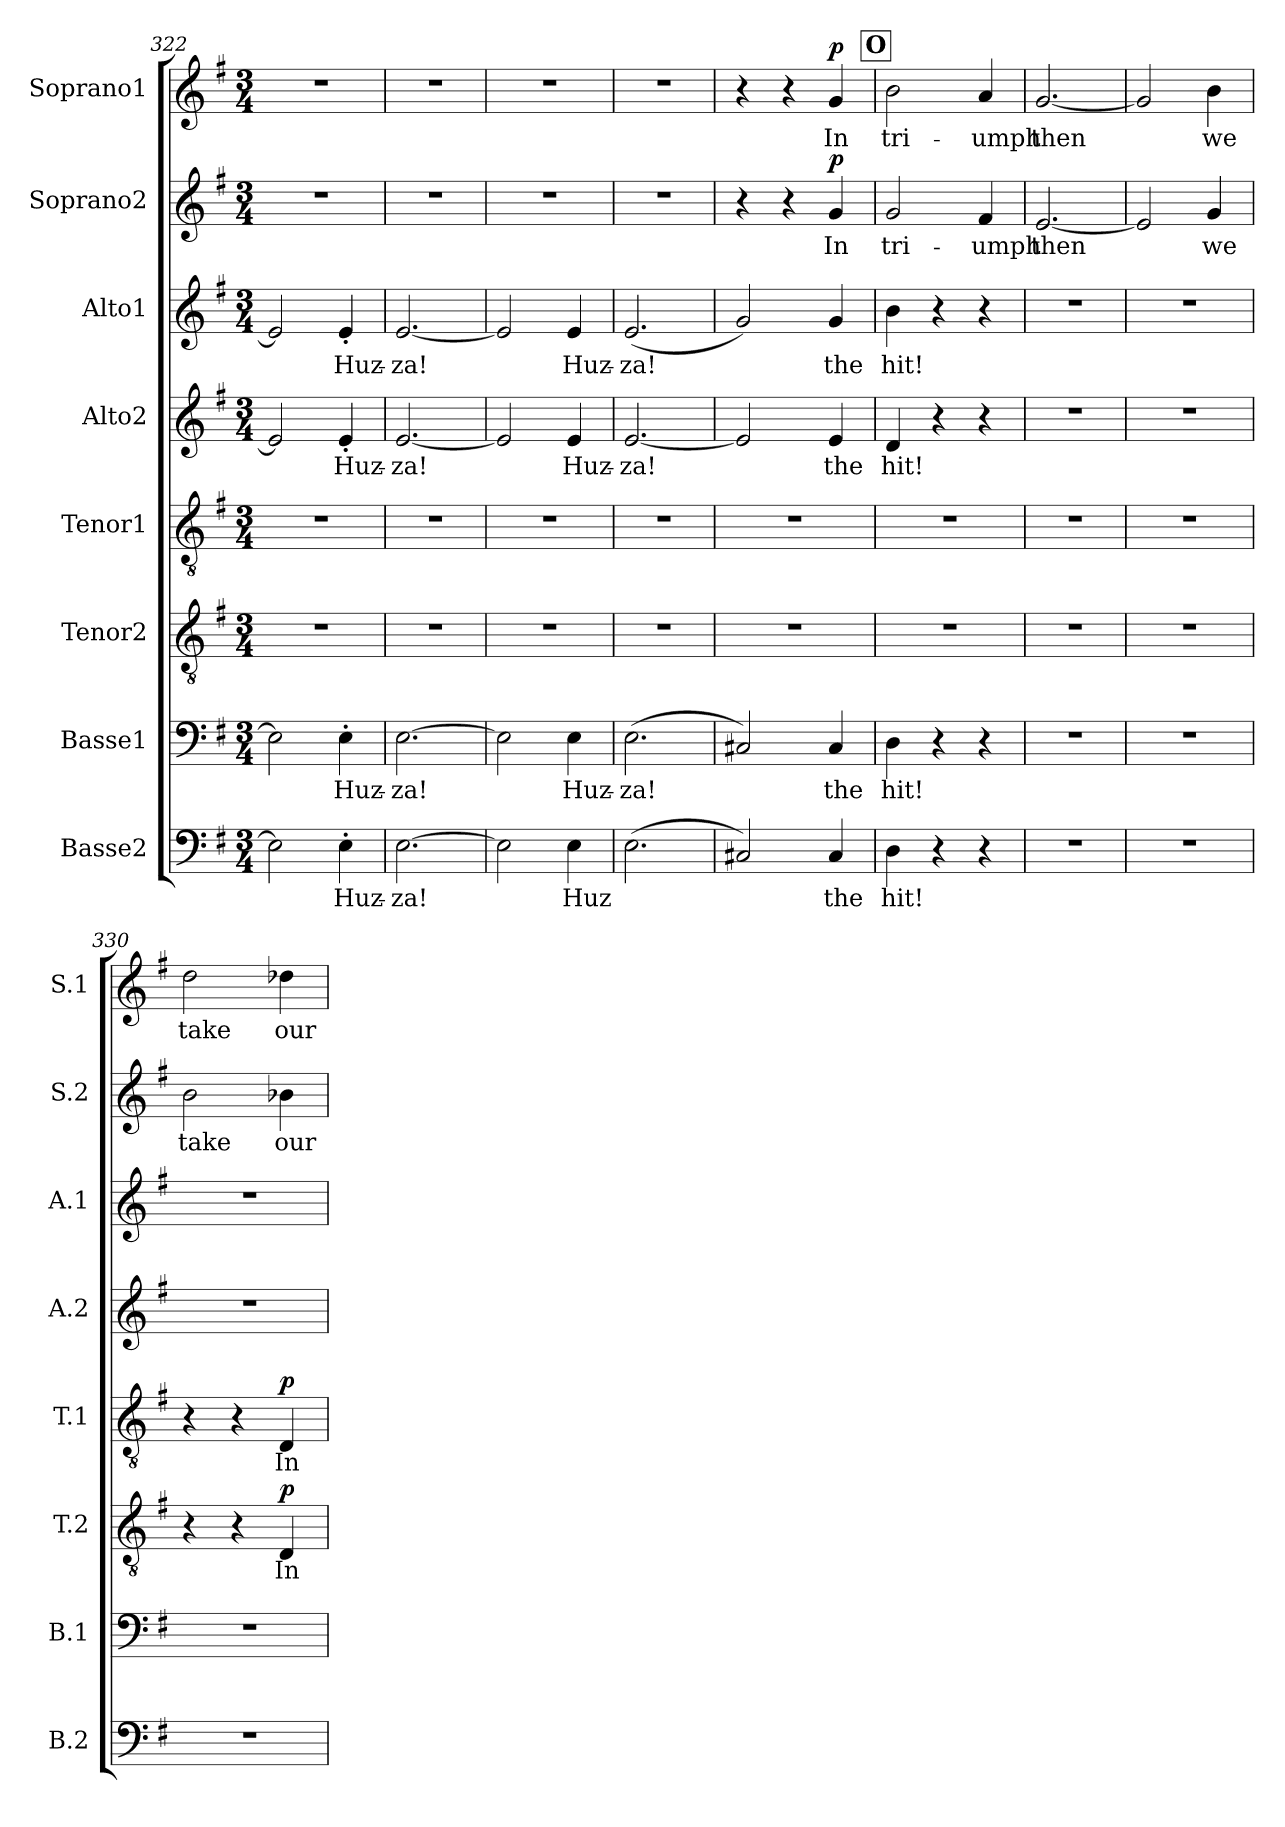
**kern	**text	**kern	**text	**kern	**text	**dynam	**kern	**text	**dynam	**kern	**text	**kern	**text	**kern	**text	**dynam	**kern	**text	**dynam
*part8	*part8	*part7	*part7	*part6	*part6	*part6	*part5	*part5	*part5	*part4	*part4	*part3	*part3	*part2	*part2	*part2	*part1	*part1	*part1
*staff8	*staff8	*staff7	*staff7	*staff6	*staff6	*staff6	*staff5	*staff5	*staff5	*staff4	*staff4	*staff3	*staff3	*staff2	*staff2	*staff2	*staff1	*staff1	*staff1
*I"Basse2	*	*I"Basse1	*	*I"Tenor2	*	*	*I"Tenor1	*	*	*I"Alto2	*	*I"Alto1	*	*I"Soprano2	*	*	*I"Soprano1	*	*
*I'B.2	*	*I'B.1	*	*I'T.2	*	*	*I'T.1	*	*	*I'A.2	*	*I'A.1	*	*I'S.2	*	*	*I'S.1	*	*
*clefF4	*	*clefF4	*	*clefGv2	*	*	*clefGv2	*	*	*clefG2	*	*clefG2	*	*clefG2	*	*	*clefG2	*	*
*k[f#]	*	*k[f#]	*	*k[f#]	*	*	*k[f#]	*	*	*k[f#]	*	*k[f#]	*	*k[f#]	*	*	*k[f#]	*	*
*M3/4	*	*M3/4	*	*M3/4	*	*	*M3/4	*	*	*M3/4	*	*M3/4	*	*M3/4	*	*	*M3/4	*	*
=322	=322	=322	=322	=322	=322	=322	=322	=322	=322	=322	=322	=322	=322	=322	=322	=322	=322	=322	=322
2E\]	.	2E\]	.	2.r	.	.	2.r	.	.	2e/]	.	2e/]	.	2.r	.	.	2.r	.	.
!	!LO:LY:b	!	!LO:LY:b	!	!	!	!	!	!	!	!LO:LY:b	!	!LO:LY:b	!	!	!	!	!	!
4E'\	Huz-	4E'\	Huz-	.	.	.	.	.	.	4e'/	Huz-	4e'/	Huz-	.	.	.	.	.	.
=323	=323	=323	=323	=323	=323	=323	=323	=323	=323	=323	=323	=323	=323	=323	=323	=323	=323	=323	=323
!	!LO:LY:b	!	!LO:LY:b	!	!	!	!	!	!	!	!LO:LY:b	!	!LO:LY:b	!	!	!	!	!	!
[2.E\	-za!	[2.E\	-za!	2.r	.	.	2.r	.	.	[2.e/	-za!	[2.e/	-za!	2.r	.	.	2.r	.	.
=324	=324	=324	=324	=324	=324	=324	=324	=324	=324	=324	=324	=324	=324	=324	=324	=324	=324	=324	=324
2E\]	.	2E\]	.	2.r	.	.	2.r	.	.	2e/]	.	2e/]	.	2.r	.	.	2.r	.	.
!	!LO:LY:b	!	!LO:LY:b	!	!	!	!	!	!	!	!LO:LY:b	!	!LO:LY:b	!	!	!	!	!	!
4E\	Huz	4E\	Huz-	.	.	.	.	.	.	4e/	Huz-	4e/	Huz-	.	.	.	.	.	.
=325	=325	=325	=325	=325	=325	=325	=325	=325	=325	=325	=325	=325	=325	=325	=325	=325	=325	=325	=325
!	!	!	!LO:LY:b	!	!	!	!	!	!	!	!LO:LY:b	!	!LO:LY:b	!	!	!	!	!	!
(2.E\	.	(2.E\	-za!	2.r	.	.	2.r	.	.	[2.e/	-za!	(2.e/	-za!	2.r	.	.	2.r	.	.
=326	=326	=326	=326	=326	=326	=326	=326	=326	=326	=326	=326	=326	=326	=326	=326	=326	=326	=326	=326
2C#X/)	.	2C#X/)	.	2.r	.	.	2.r	.	.	2e/]	.	2g/)	.	4r	.	.	4r	.	.
.	.	.	.	.	.	.	.	.	.	.	.	.	.	4r	.	.	4r	.	.
!	!LO:LY:b	!	!LO:LY:b	!	!	!	!	!	!	!	!LO:LY:b	!	!LO:LY:b	!	!LO:LY:b	!LO:DY:a	!	!LO:LY:b	!LO:DY:a
4C#/	the	4C#/	the	.	.	.	.	.	.	4e/	the	4g/	the	4g/	In	p	4g/	In	p
!!LO:REH:place=s1:a:B:fs=14:t=O
=327	=327	=327	=327	=327	=327	=327	=327	=327	=327	=327	=327	=327	=327	=327	=327	=327	=327	=327	=327
!	!LO:LY:b	!	!LO:LY:b	!	!	!	!	!	!	!	!LO:LY:b	!	!LO:LY:b	!	!LO:LY:b	!	!	!LO:LY:b	!
4D\	hit!	4D\	hit!	2.r	.	.	2.r	.	.	4d/	hit!	4b\	hit!	2g/	tri-	.	2b\	tri-	.
4r	.	4r	.	.	.	.	.	.	.	4r	.	4r	.	.	.	.	.	.	.
!	!	!	!	!	!	!	!	!	!	!	!	!	!	!	!LO:LY:b	!	!	!LO:LY:b	!
4r	.	4r	.	.	.	.	.	.	.	4r	.	4r	.	4f#/	-umph	.	4a/	-umph	.
=328	=328	=328	=328	=328	=328	=328	=328	=328	=328	=328	=328	=328	=328	=328	=328	=328	=328	=328	=328
!	!	!	!	!	!	!	!	!	!	!	!	!	!	!	!LO:LY:b	!	!	!LO:LY:b	!
2.r	.	2.r	.	2.r	.	.	2.r	.	.	2.r	.	2.r	.	[2.e/	then	.	[2.g/	then	.
=329	=329	=329	=329	=329	=329	=329	=329	=329	=329	=329	=329	=329	=329	=329	=329	=329	=329	=329	=329
2.r	.	2.r	.	2.r	.	.	2.r	.	.	2.r	.	2.r	.	2e/]	.	.	2g/]	.	.
!	!	!	!	!	!	!	!	!	!	!	!	!	!	!	!LO:LY:b	!	!	!LO:LY:b	!
.	.	.	.	.	.	.	.	.	.	.	.	.	.	4g/	we	.	4b\	we	.
=330	=330	=330	=330	=330	=330	=330	=330	=330	=330	=330	=330	=330	=330	=330	=330	=330	=330	=330	=330
!	!	!	!	!	!	!	!	!	!	!	!	!	!	!	!LO:LY:b	!	!	!LO:LY:b	!
2.r	.	2.r	.	4r	.	.	4r	.	.	2.r	.	2.r	.	2b\	take	.	2dd\	take	.
.	.	.	.	4r	.	.	4r	.	.	.	.	.	.	.	.	.	.	.	.
!	!	!	!	!	!LO:LY:b	!LO:DY:a	!	!LO:LY:b	!LO:DY:a	!	!	!	!	!	!LO:LY:b	!	!	!LO:LY:b	!
.	.	.	.	4D/	In	p	4D/	In	p	.	.	.	.	4b-X\	our	.	4dd-X\	our	.
=	=	=	=	=	=	=	=	=	=	=	=	=	=	=	=	=	=	=	=
*-	*-	*-	*-	*-	*-	*-	*-	*-	*-	*-	*-	*-	*-	*-	*-	*-	*-	*-	*-
